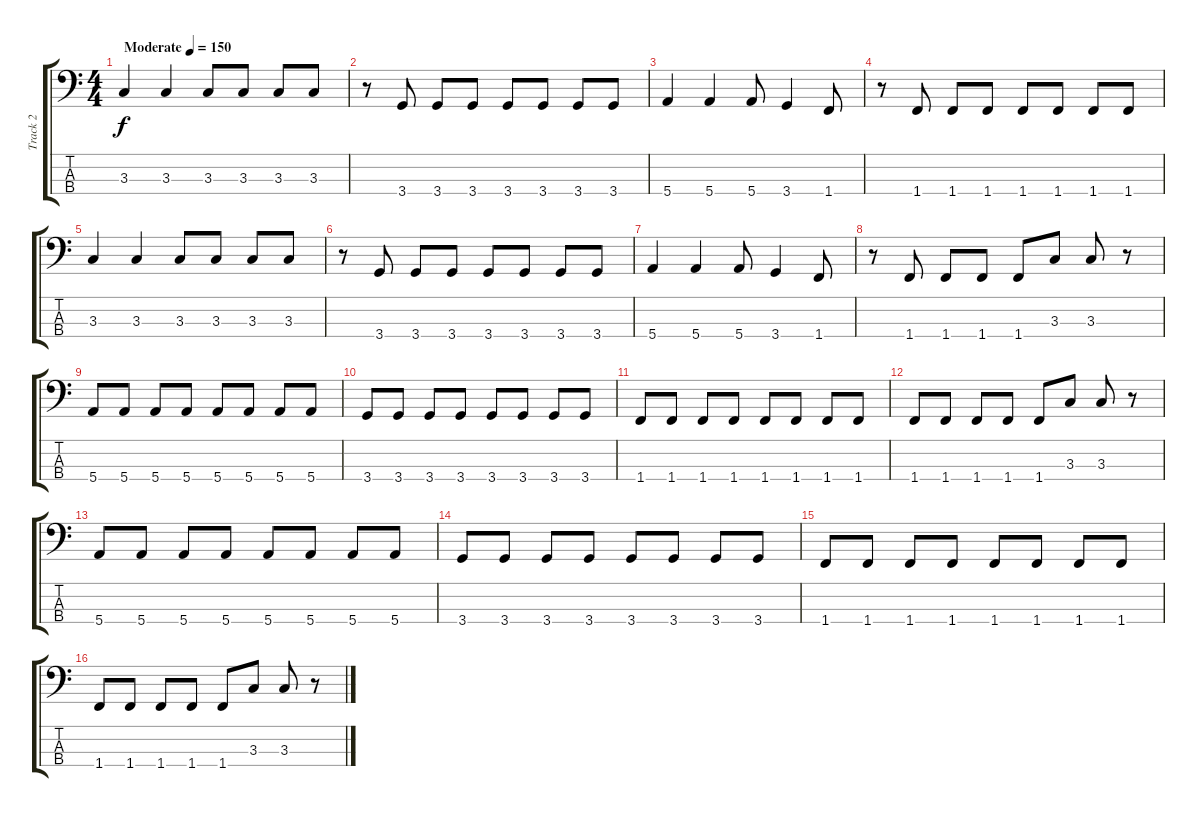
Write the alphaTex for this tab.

\track ("Track 2" "Track 2") {instrument electricbassfinger}
\staff {score tabs}
\tuning (G2 D2 A1 E1) {hide}
\ts (4 4)
\tempo (150 "Moderate")
\clef f4
\ks c
3.3.4{dy f instrument electricbassfinger} 3.3.4 3.3.8 3.3.8 3.3.8 3.3.8 |
r.8 3.4.8 3.4.8 3.4.8 3.4.8 3.4.8 3.4.8 3.4.8 |
5.4.4 5.4.4 5.4.8 3.4.4 1.4.8 |
r.8 1.4.8 1.4.8 1.4.8 1.4.8 1.4.8 1.4.8 1.4.8 |
3.3.4 3.3.4 3.3.8 3.3.8 3.3.8 3.3.8 |
r.8 3.4.8 3.4.8 3.4.8 3.4.8 3.4.8 3.4.8 3.4.8 |
5.4.4 5.4.4 5.4.8 3.4.4 1.4.8 |
r.8 1.4.8 1.4.8 1.4.8 1.4.8 3.3.8 3.3.8 r.8 |
5.4.8 5.4.8 5.4.8 5.4.8 5.4.8 5.4.8 5.4.8 5.4.8 |
3.4.8 3.4.8 3.4.8 3.4.8 3.4.8 3.4.8 3.4.8 3.4.8 |
1.4.8 1.4.8 1.4.8 1.4.8 1.4.8 1.4.8 1.4.8 1.4.8 |
1.4.8 1.4.8 1.4.8 1.4.8 1.4.8 3.3.8 3.3.8 r.8 |
5.4.8 5.4.8 5.4.8 5.4.8 5.4.8 5.4.8 5.4.8 5.4.8 |
3.4.8 3.4.8 3.4.8 3.4.8 3.4.8 3.4.8 3.4.8 3.4.8 |
1.4.8 1.4.8 1.4.8 1.4.8 1.4.8 1.4.8 1.4.8 1.4.8 |
1.4.8 1.4.8 1.4.8 1.4.8 1.4.8 3.3.8 3.3.8 r.8
